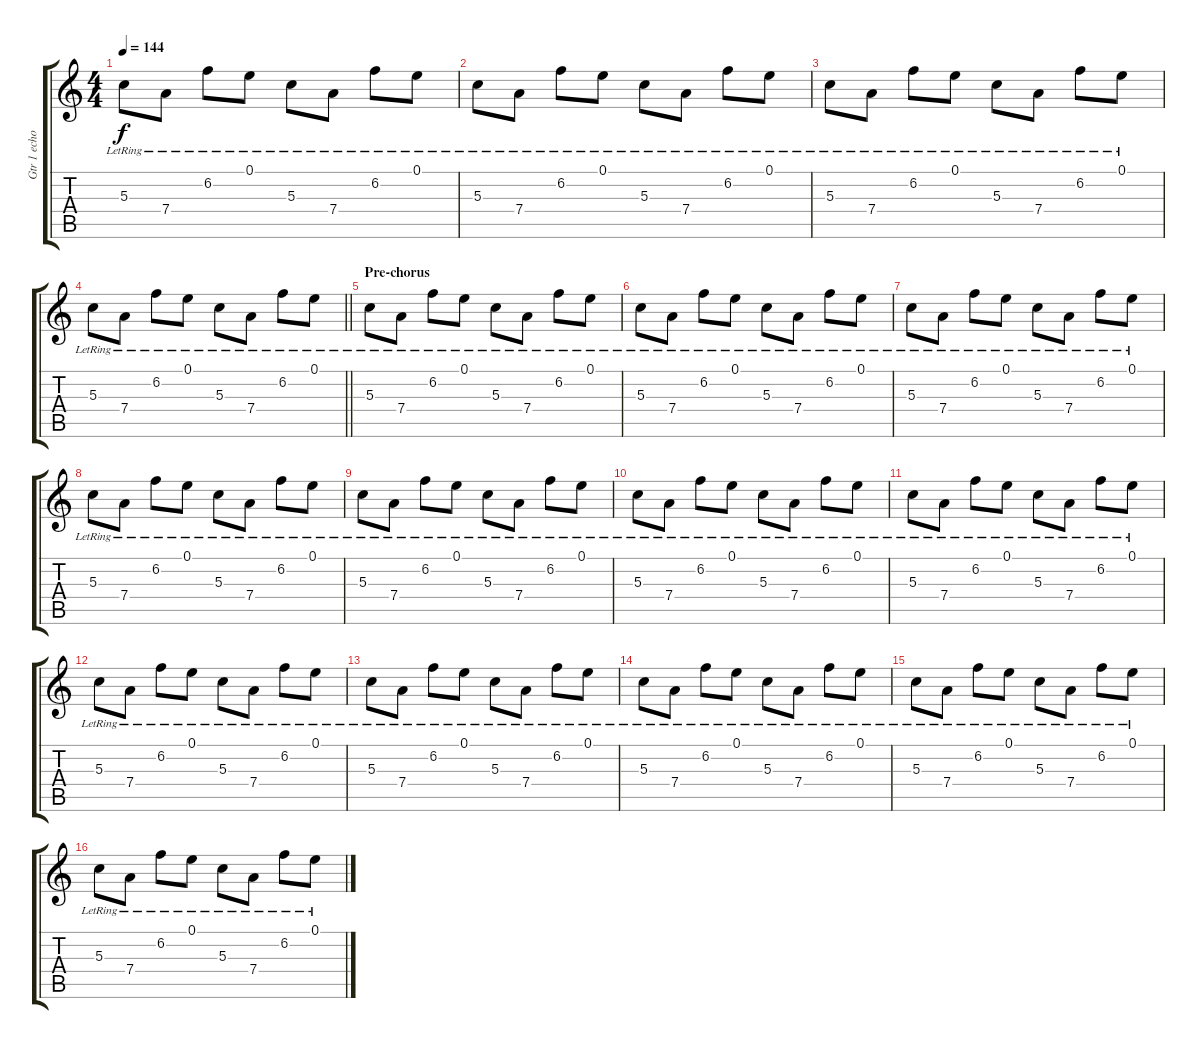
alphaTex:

\track ("Gtr 1 echo" "Gtr 1 echo") {instrument electricguitarclean}
\staff {score tabs}
\tuning (E4 B3 G3 D3 A2 E2) {hide}
\ts (4 4)
\tempo 144
\clef g2
\ks c
5.3{lr}.8{dy f} 7.4{lr}.8 6.2{lr}.8 0.1{lr}.8 5.3{lr}.8 7.4{lr}.8 6.2{lr}.8 0.1{lr}.8 |
5.3{lr}.8 7.4{lr}.8 6.2{lr}.8 0.1{lr}.8 5.3{lr}.8 7.4{lr}.8 6.2{lr}.8 0.1{lr}.8 |
5.3{lr}.8 7.4{lr}.8 6.2{lr}.8 0.1{lr}.8 5.3{lr}.8 7.4{lr}.8 6.2{lr}.8 0.1{lr}.8 |
\barLineRight lightlight
5.3{lr}.8 7.4{lr}.8 6.2{lr}.8 0.1{lr}.8 5.3{lr}.8 7.4{lr}.8 6.2{lr}.8 0.1{lr}.8 |
\section ("" "Pre-chorus")
5.3{lr}.8 7.4{lr}.8 6.2{lr}.8 0.1{lr}.8 5.3{lr}.8 7.4{lr}.8 6.2{lr}.8 0.1{lr}.8 |
5.3{lr}.8 7.4{lr}.8 6.2{lr}.8 0.1{lr}.8 5.3{lr}.8 7.4{lr}.8 6.2{lr}.8 0.1{lr}.8 |
5.3{lr}.8 7.4{lr}.8 6.2{lr}.8 0.1{lr}.8 5.3{lr}.8 7.4{lr}.8 6.2{lr}.8 0.1{lr}.8 |
5.3{lr}.8 7.4{lr}.8 6.2{lr}.8 0.1{lr}.8 5.3{lr}.8 7.4{lr}.8 6.2{lr}.8 0.1{lr}.8 |
5.3{lr}.8 7.4{lr}.8 6.2{lr}.8 0.1{lr}.8 5.3{lr}.8 7.4{lr}.8 6.2{lr}.8 0.1{lr}.8 |
5.3{lr}.8 7.4{lr}.8 6.2{lr}.8 0.1{lr}.8 5.3{lr}.8 7.4{lr}.8 6.2{lr}.8 0.1{lr}.8 |
5.3{lr}.8 7.4{lr}.8 6.2{lr}.8 0.1{lr}.8 5.3{lr}.8 7.4{lr}.8 6.2{lr}.8 0.1{lr}.8 |
5.3{lr}.8 7.4{lr}.8 6.2{lr}.8 0.1{lr}.8 5.3{lr}.8 7.4{lr}.8 6.2{lr}.8 0.1{lr}.8 |
5.3{lr}.8 7.4{lr}.8 6.2{lr}.8 0.1{lr}.8 5.3{lr}.8 7.4{lr}.8 6.2{lr}.8 0.1{lr}.8 |
5.3{lr}.8 7.4{lr}.8 6.2{lr}.8 0.1{lr}.8 5.3{lr}.8 7.4{lr}.8 6.2{lr}.8 0.1{lr}.8 |
5.3{lr}.8 7.4{lr}.8 6.2{lr}.8 0.1{lr}.8 5.3{lr}.8 7.4{lr}.8 6.2{lr}.8 0.1{lr}.8 |
5.3{lr}.8 7.4{lr}.8 6.2{lr}.8 0.1{lr}.8 5.3{lr}.8 7.4{lr}.8 6.2{lr}.8 0.1{lr}.8
